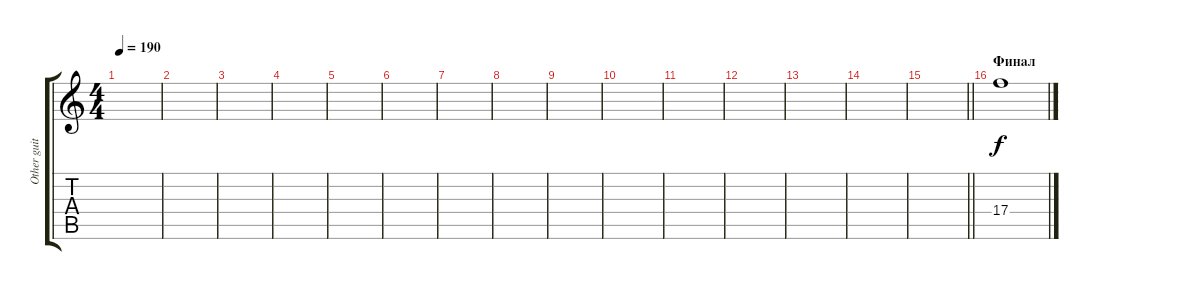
\track ("Other guitar" "Other guit") {instrument distortionguitar}
\staff {score tabs}
\tuning (D4 A3 F3 C3 G2 C2) {hide}
\ts (4 4)
\tempo 190
\clef g2
\ks c
|
|
|
|
|
|
|
|
|
|
|
|
|
|
\barLineRight lightlight
|
\section ("" "Финал")
17.4.1{volume 0}
